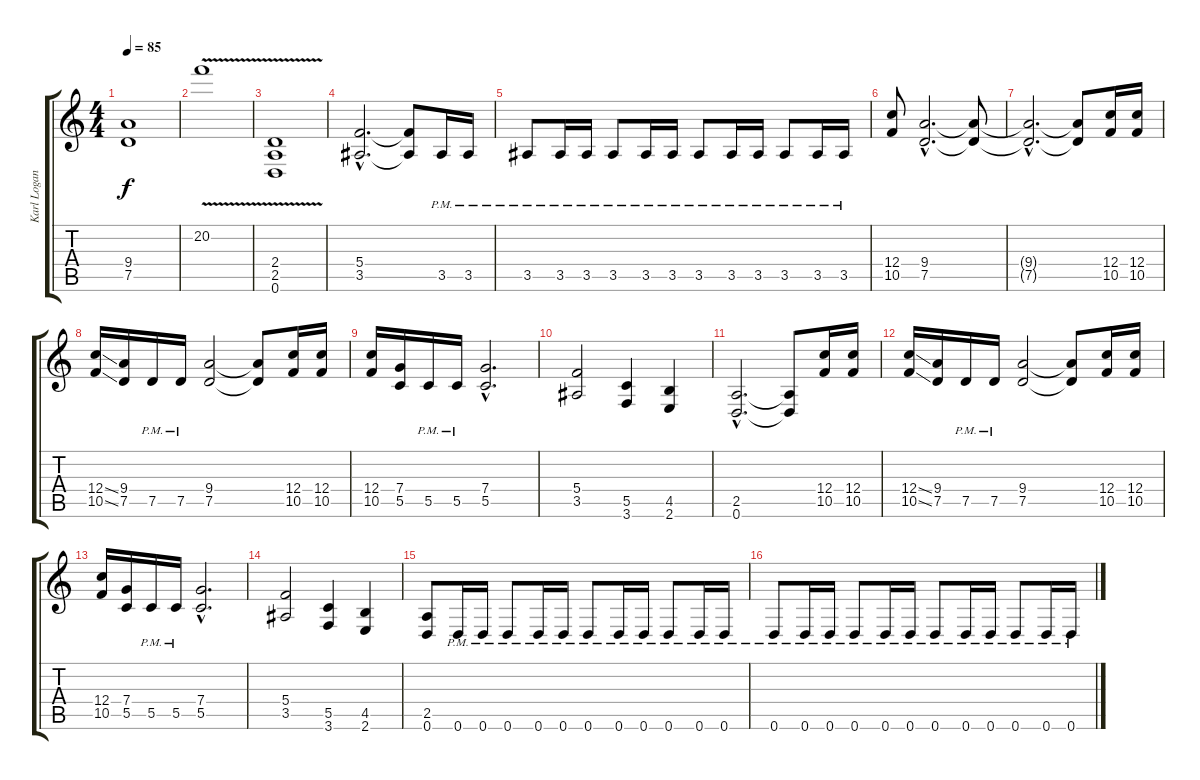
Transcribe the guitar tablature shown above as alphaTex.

\track ("Karl Logan" "Karl Logan") {instrument distortionguitar}
\staff {score tabs}
\tuning (D4 A3 F3 C3 G2 D2) {hide}
\ts (4 4)
\tempo 85
\clef g2
\ks c
(9.4{t} 7.5{t}).1{dy f} |
20.2{v}.1 |
(2.4 2.5 0.6{v}).1 |
(5.4{hac} 3.5{hac}).2{d} (5.4{t} 3.5{t}).8 3.5{pm}.16 3.5{pm}.16 |
3.5{pm}.8 3.5{pm}.16 3.5{pm}.16 3.5{pm}.8 3.5{pm}.16 3.5{pm}.16 3.5{pm}.8 3.5{pm}.16 3.5{pm}.16 3.5{pm}.8 3.5{pm}.16 3.5{pm}.16 |
(12.4 10.5).8 (9.4{hac} 7.5{hac}).2{d} (9.4{t} 7.5{t}).8 |
(9.4{hac t} 7.5{hac t}).2{d} (9.4{t} 7.5{t}).8 (12.4 10.5).16 (12.4 10.5).16 |
(12.4{ss} 10.5{ss}).16 (9.4 7.5).16 7.5{pm}.16 7.5{pm}.16 (9.4 7.5).2 (9.4{t} 7.5{t}).8 (12.4 10.5).16 (12.4 10.5).16 |
(12.4 10.5).16 (7.4 5.5).16 5.5{pm}.16 5.5{pm}.16 (7.4{hac} 5.5{hac}).2{d} |
(5.4 3.5).2 (5.5 3.6).4 (4.5 2.6).4 |
(2.5{hac} 0.6{hac}).2{d} (2.5{t} 0.6{t}).8 (12.4 10.5).16 (12.4 10.5).16 |
(12.4{ss} 10.5{ss}).16 (9.4 7.5).16 7.5{pm}.16 7.5{pm}.16 (9.4 7.5).2 (9.4{t} 7.5{t}).8 (12.4 10.5).16 (12.4 10.5).16 |
(12.4 10.5).16 (7.4 5.5).16 5.5{pm}.16 5.5{pm}.16 (7.4{hac} 5.5{hac}).2{d} |
(5.4 3.5).2 (5.5 3.6).4 (4.5 2.6).4 |
(2.5 0.6).8 0.6{pm}.16 0.6{pm}.16 0.6{pm}.8 0.6{pm}.16 0.6{pm}.16 0.6{pm}.8 0.6{pm}.16 0.6{pm}.16 0.6{pm}.8 0.6{pm}.16 0.6{pm}.16 |
0.6{pm}.8 0.6{pm}.16 0.6{pm}.16 0.6{pm}.8 0.6{pm}.16 0.6{pm}.16 0.6{pm}.8 0.6{pm}.16 0.6{pm}.16 0.6{pm}.8 0.6{pm}.16 0.6{pm}.16
